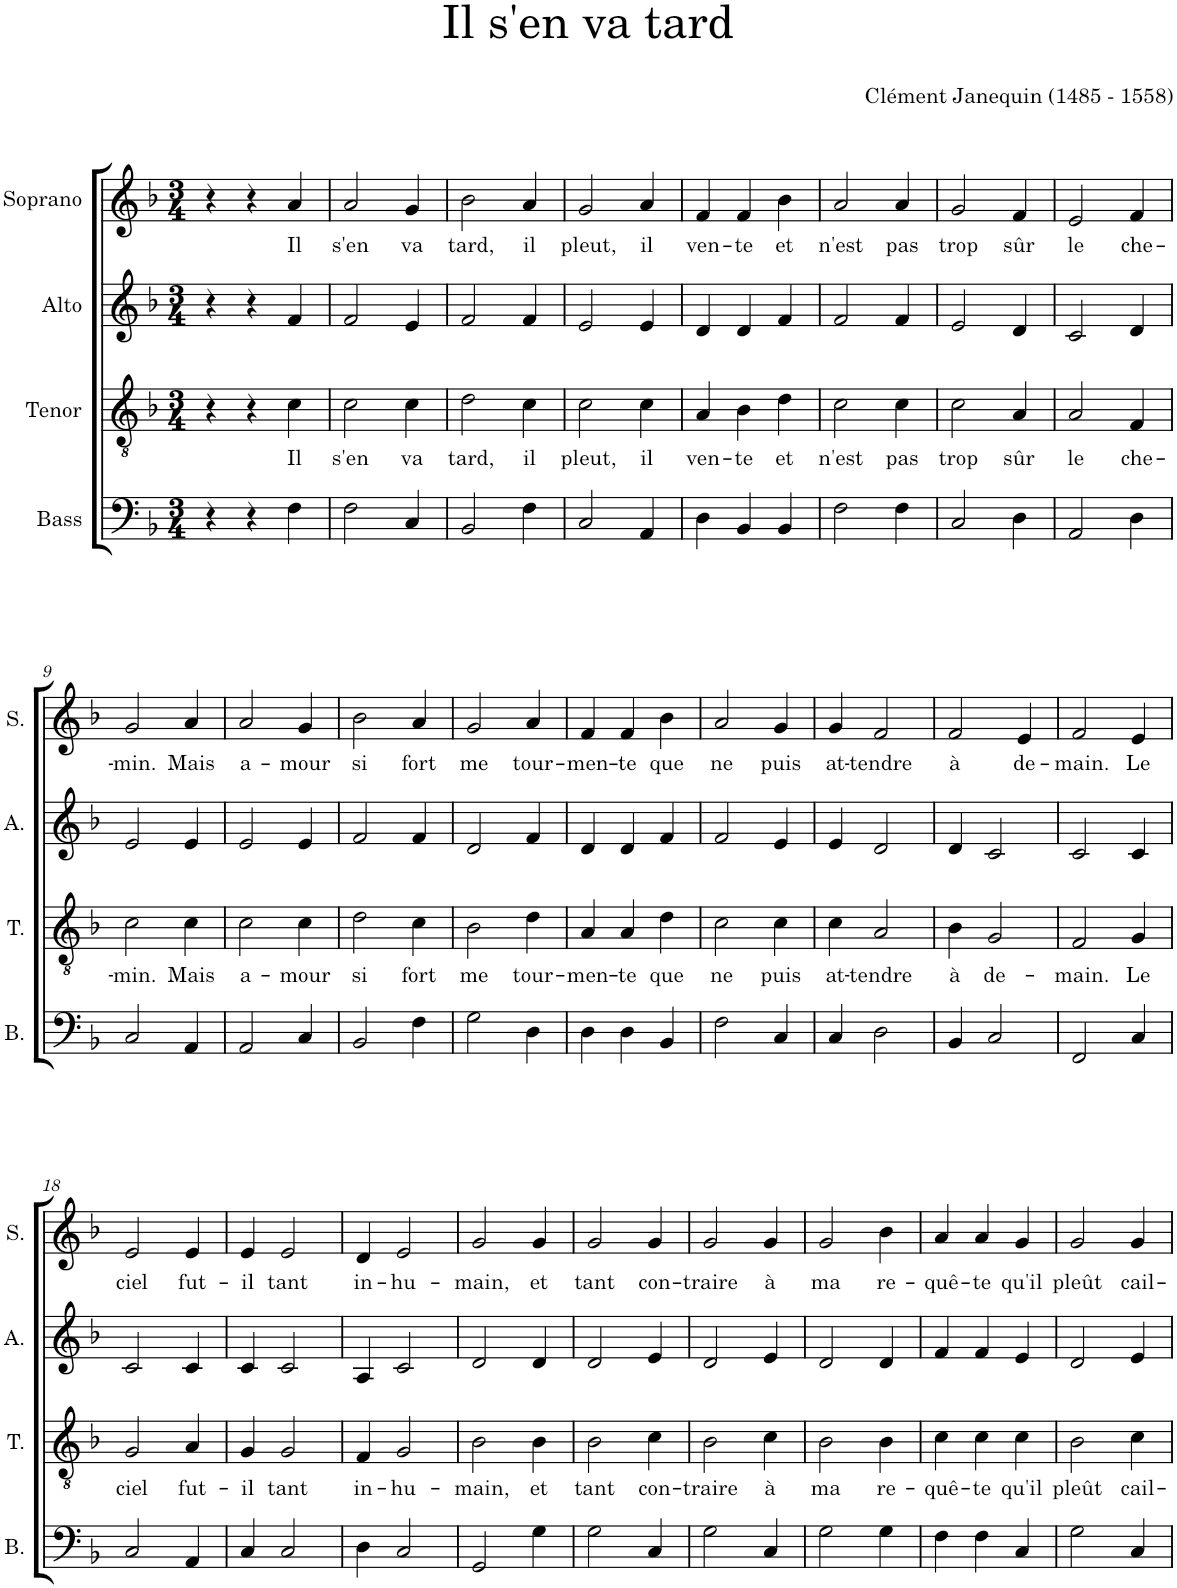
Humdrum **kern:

**kern	**kern	**text	**kern	**kern	**text
*part4	*part3	*part3	*part2	*part1	*part1
*staff4	*staff3	*staff3	*staff2	*staff1	*staff1
*I"Bass	*I"Tenor	*	*I"Alto	*I"Soprano	*
*I'B.	*I'T.	*	*I'A.	*I'S.	*
*clefF4	*clefGv2	*	*clefG2	*clefG2	*
*Trd7c12	*	*	*	*	*
*k[b-]	*k[b-]	*	*k[b-]	*k[b-]	*
*M3/4	*M3/4	*	*M3/4	*M3/4	*
=1	=1	=1	=1	=1	=1
4r	4r	.	4r	4r	.
4r	4r	.	4r	4r	.
!	!	!LO:LY:b	!	!	!LO:LY:b
4F\	4c\	Il	4f/	4a/	Il
=2	=2	=2	=2	=2	=2
!	!	!LO:LY:b	!	!	!LO:LY:b
2F\	2c\	s'en	2f/	2a/	s'en
!	!	!LO:LY:b	!	!	!LO:LY:b
4C/	4c\	va	4e/	4g/	va
=3	=3	=3	=3	=3	=3
!	!	!LO:LY:b	!	!	!LO:LY:b
2BB-/	2d\	tard,	2f/	2b-\	tard,
!	!	!LO:LY:b	!	!	!LO:LY:b
4F\	4c\	il	4f/	4a/	il
=4	=4	=4	=4	=4	=4
!	!	!LO:LY:b	!	!	!LO:LY:b
2C/	2c\	pleut,	2e/	2g/	pleut,
!	!	!LO:LY:b	!	!	!LO:LY:b
4AA/	4c\	il	4e/	4a/	il
=5	=5	=5	=5	=5	=5
!	!	!LO:LY:b	!	!	!LO:LY:b
4D\	4A/	ven-	4d/	4f/	ven-
!	!	!LO:LY:b	!	!	!LO:LY:b
4BB-/	4B-\	-te	4d/	4f/	-te
!	!	!LO:LY:b	!	!	!LO:LY:b
4BB-/	4d\	et	4f/	4b-\	et
=6	=6	=6	=6	=6	=6
!	!	!LO:LY:b	!	!	!LO:LY:b
2F\	2c\	n'est	2f/	2a/	n'est
!	!	!LO:LY:b	!	!	!LO:LY:b
4F\	4c\	pas	4f/	4a/	pas
=7	=7	=7	=7	=7	=7
!	!	!LO:LY:b	!	!	!LO:LY:b
2C/	2c\	trop	2e/	2g/	trop
!	!	!LO:LY:b	!	!	!LO:LY:b
4D\	4A/	sûr	4d/	4f/	sûr
=8	=8	=8	=8	=8	=8
!	!	!LO:LY:b	!	!	!LO:LY:b
2AA/	2A/	le	2c/	2e/	le
!	!	!LO:LY:b	!	!	!LO:LY:b
4D\	4F/	che-	4d/	4f/	che-
!!LO:LB:g=z
=9	=9	=9	=9	=9	=9
!	!	!LO:LY:b	!	!	!LO:LY:b
2C/	2c\	-min.	2e/	2g/	-min.
!	!	!LO:LY:b	!	!	!LO:LY:b
4AA/	4c\	Mais	4e/	4a/	Mais
=10	=10	=10	=10	=10	=10
!	!	!LO:LY:b	!	!	!LO:LY:b
2AA/	2c\	a-	2e/	2a/	a-
!	!	!LO:LY:b	!	!	!LO:LY:b
4C/	4c\	-mour	4e/	4g/	-mour
=11	=11	=11	=11	=11	=11
!	!	!LO:LY:b	!	!	!LO:LY:b
2BB-/	2d\	si	2f/	2b-\	si
!	!	!LO:LY:b	!	!	!LO:LY:b
4F\	4c\	fort	4f/	4a/	fort
=12	=12	=12	=12	=12	=12
!	!	!LO:LY:b	!	!	!LO:LY:b
2G\	2B-\	me	2d/	2g/	me
!	!	!LO:LY:b	!	!	!LO:LY:b
4D\	4d\	tour-	4f/	4a/	tour-
=13	=13	=13	=13	=13	=13
!	!	!LO:LY:b	!	!	!LO:LY:b
4D\	4A/	-men-	4d/	4f/	-men-
!	!	!LO:LY:b	!	!	!LO:LY:b
4D\	4A/	-te	4d/	4f/	-te
!	!	!LO:LY:b	!	!	!LO:LY:b
4BB-/	4d\	que	4f/	4b-\	que
=14	=14	=14	=14	=14	=14
!	!	!LO:LY:b	!	!	!LO:LY:b
2F\	2c\	ne	2f/	2a/	ne
!	!	!LO:LY:b	!	!	!LO:LY:b
4C/	4c\	puis	4e/	4g/	puis
=15	=15	=15	=15	=15	=15
!	!	!LO:LY:b	!	!	!LO:LY:b
4C/	4c\	at-	4e/	4g/	at-
!	!	!LO:LY:b	!	!	!LO:LY:b
2D\	2A/	-tendre	2d/	2f/	-tendre
=16	=16	=16	=16	=16	=16
!	!	!LO:LY:b	!	!	!LO:LY:b
4BB-/	4B-\	à	4d/	2f/	à
!	!	!LO:LY:b	!	!	!
2C/	2G/	de-	2c/	.	.
!	!	!	!	!	!LO:LY:b
.	.	.	.	4e/	de-
=17	=17	=17	=17	=17	=17
!	!	!LO:LY:b	!	!	!LO:LY:b
2FF/	2F/	-main.	2c/	2f/	-main.
!	!	!LO:LY:b	!	!	!LO:LY:b
4C/	4G/	Le	4c/	4e/	Le
!!LO:LB:g=z
=18	=18	=18	=18	=18	=18
!	!	!LO:LY:b	!	!	!LO:LY:b
2C/	2G/	ciel	2c/	2e/	ciel
!	!	!LO:LY:b	!	!	!LO:LY:b
4AA/	4A/	fut-	4c/	4e/	fut-
=19	=19	=19	=19	=19	=19
!	!	!LO:LY:b	!	!	!LO:LY:b
4C/	4G/	-il	4c/	4e/	-il
!	!	!LO:LY:b	!	!	!LO:LY:b
2C/	2G/	tant	2c/	2e/	tant
=20	=20	=20	=20	=20	=20
!	!	!LO:LY:b	!	!	!LO:LY:b
4D\	4F/	in-	4A/	4d/	in-
!	!	!LO:LY:b	!	!	!LO:LY:b
2C/	2G/	-hu-	2c/	2e/	-hu-
=21	=21	=21	=21	=21	=21
!	!	!LO:LY:b	!	!	!LO:LY:b
2GG/	2B-\	-main,	2d/	2g/	-main,
!	!	!LO:LY:b	!	!	!LO:LY:b
4G\	4B-\	et	4d/	4g/	et
=22	=22	=22	=22	=22	=22
!	!	!LO:LY:b	!	!	!LO:LY:b
2G\	2B-\	tant	2d/	2g/	tant
!	!	!LO:LY:b	!	!	!LO:LY:b
4C/	4c\	con-	4e/	4g/	con-
=23	=23	=23	=23	=23	=23
!	!	!LO:LY:b	!	!	!LO:LY:b
2G\	2B-\	-traire	2d/	2g/	-traire
!	!	!LO:LY:b	!	!	!LO:LY:b
4C/	4c\	à	4e/	4g/	à
=24	=24	=24	=24	=24	=24
!	!	!LO:LY:b	!	!	!LO:LY:b
2G\	2B-\	ma	2d/	2g/	ma
!	!	!LO:LY:b	!	!	!LO:LY:b
4G\	4B-\	re-	4d/	4b-\	re-
=25	=25	=25	=25	=25	=25
!	!	!LO:LY:b	!	!	!LO:LY:b
4F\	4c\	-quê-	4f/	4a/	-quê-
!	!	!LO:LY:b	!	!	!LO:LY:b
4F\	4c\	-te	4f/	4a/	-te
!	!	!LO:LY:b	!	!	!LO:LY:b
4C/	4c\	qu'il	4e/	4g/	qu'il
=26	=26	=26	=26	=26	=26
!	!	!LO:LY:b	!	!	!LO:LY:b
2G\	2B-\	pleût	2d/	2g/	pleût
!	!	!LO:LY:b	!	!	!LO:LY:b
4C/	4c\	cail-	4e/	4g/	cail-
=	=	=	=	=	=
*-	*-	*-	*-	*-	*-
